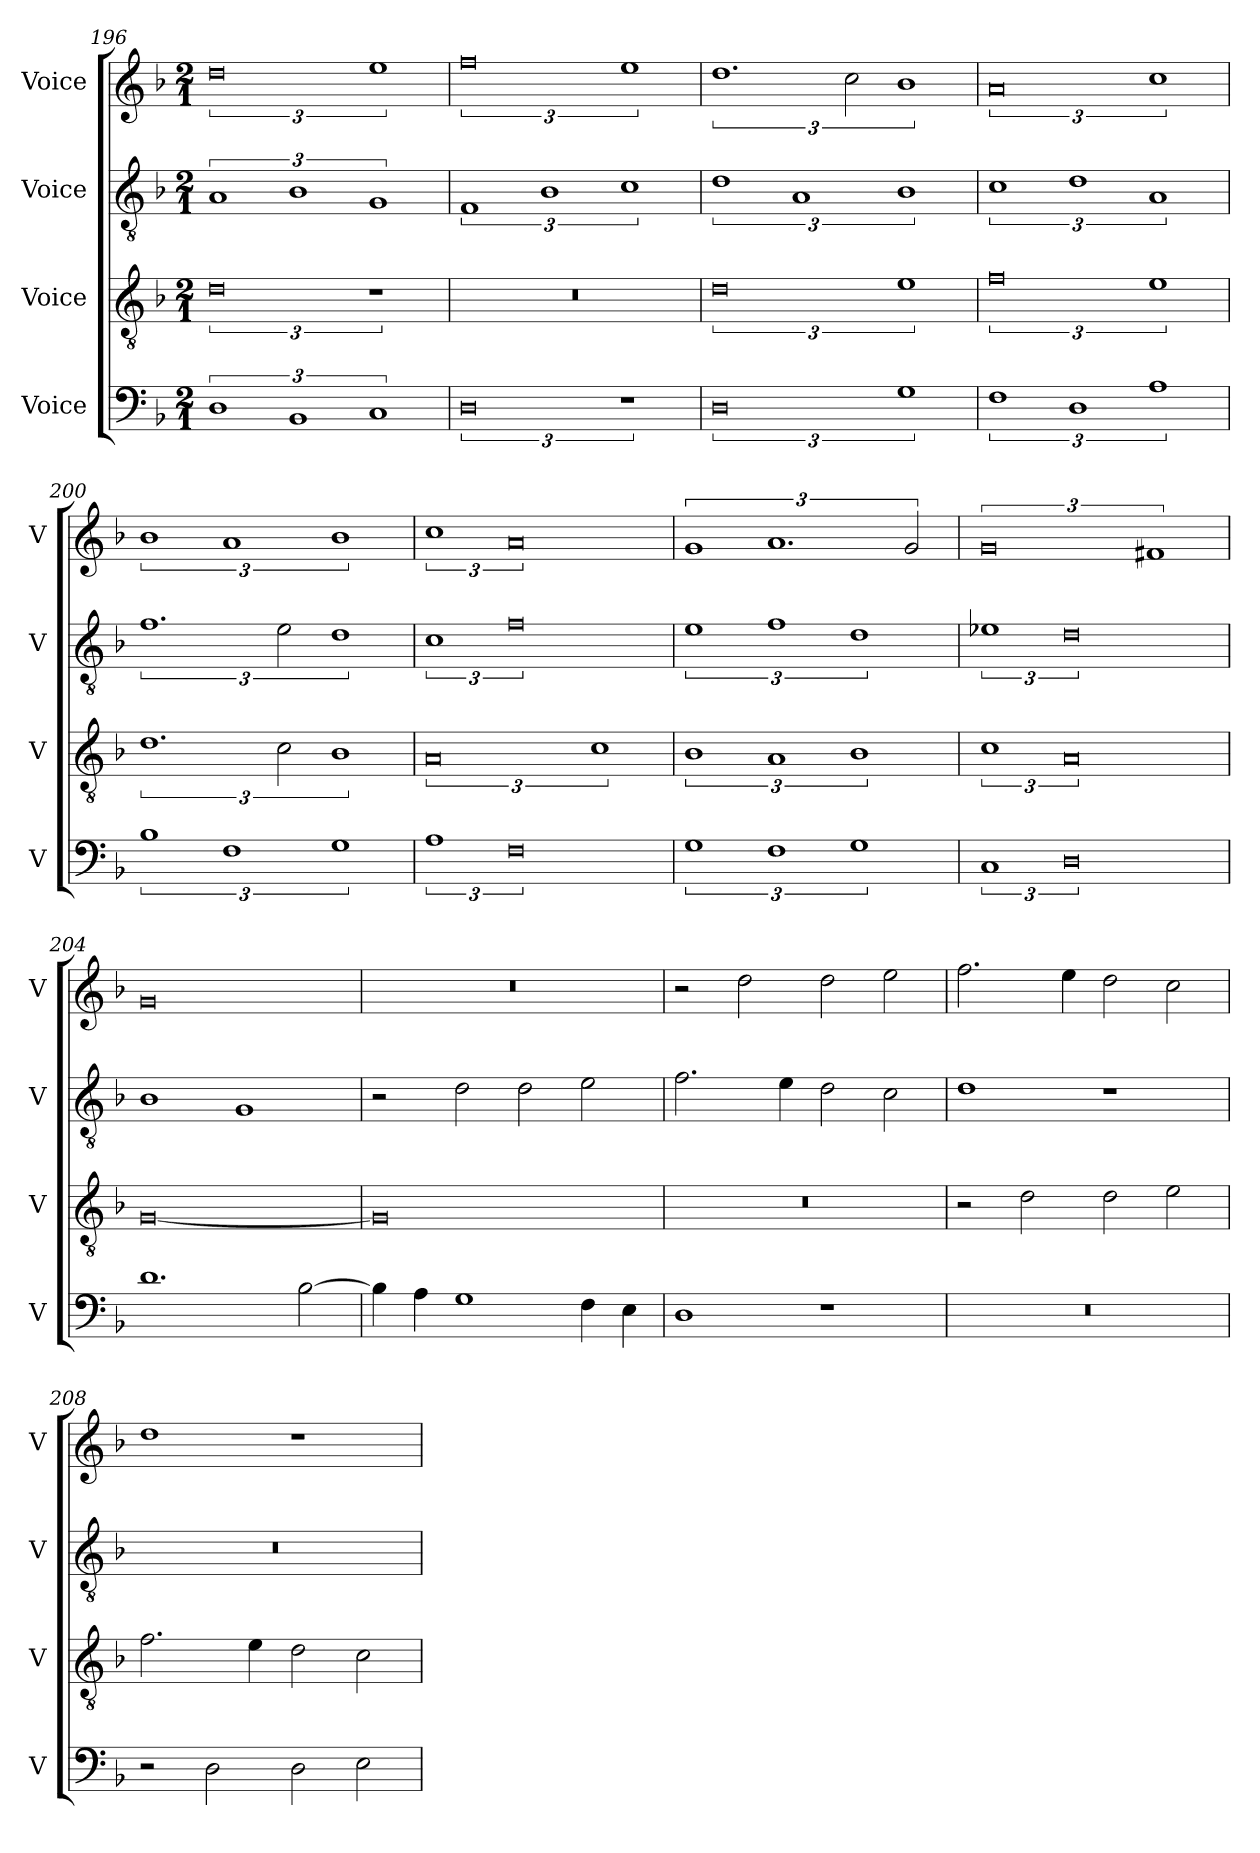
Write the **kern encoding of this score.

**kern	**kern	**kern	**kern
*part4	*part3	*part2	*part1
*staff4	*staff3	*staff2	*staff1
*I"Voice	*I"Voice	*I"Voice	*I"Voice
*I'V	*I'V	*I'V	*I'V
*clefF4	*clefGv2	*clefGv2	*clefG2
*k[b-]	*k[b-]	*k[b-]	*k[b-]
*M2/1	*M2/1	*M2/1	*M2/1
=196	=196	=196	=196
3%2D	3%4d	3%2A	3%4dd
3%2BB-	.	3%2B-	.
3%2C	3%2r	3%2G	3%2ee
=197	=197	=197	=197
3%4D	0r	3%2F	3%4ff
.	.	3%2B-	.
3%2r	.	3%2c	3%2ee
!!LO:PB:g=z
=198	=198	=198	=198
3%4D	3%4d	3%2d	3%2.dd
.	.	3%2A	.
.	.	.	3cc\
3%2G	3%2e	3%2B-	3%2b-
=199	=199	=199	=199
3%2F	3%4f	3%2c	3%4a
3%2D	.	3%2d	.
3%2A	3%2e	3%2A	3%2cc
=200	=200	=200	=200
3%2B-	3%2.d	3%2.f	3%2b-
3%2F	.	.	3%2a
.	3c\	3e\	.
3%2G	3%2B-	3%2d	3%2b-
=201	=201	=201	=201
3%2A	3%4A	3%2c	3%2cc
3%4F	.	3%4f	3%4a
.	3%2c	.	.
=202	=202	=202	=202
3%2G	3%2B-	3%2e	3%2g
3%2F	3%2A	3%2f	3%2.a
3%2G	3%2B-	3%2d	.
.	.	.	3g/
=203	=203	=203	=203
3%2C	3%2c	3%2e-X	3%4g
3%4D	3%4A	3%4d	.
.	.	.	3%2f#X
=204	=204	=204	=204
1.d	[0G	1B-	0g
.	.	1G	.
[2B-\	.	.	.
!!LO:LB:g=z
=205	=205	=205	=205
4B-\]	0G]	2r	0r
4A\	.	.	.
1G	.	2d\	.
.	.	2d\	.
4F\	.	2e\	.
4E\	.	.	.
=206	=206	=206	=206
1D	0r	2.f\	2r
.	.	.	2dd\
.	.	4e\	.
1r	.	2d\	2dd\
.	.	2c\	2ee\
=207	=207	=207	=207
0r	2r	1d	2.ff\
.	2d\	.	.
.	.	.	4ee\
.	2d\	1r	2dd\
.	2e\	.	2cc\
=208	=208	=208	=208
2r	2.f\	0r	1dd
2D\	.	.	.
.	4e\	.	.
2D\	2d\	.	1r
2E\	2c\	.	.
=	=	=	=
*-	*-	*-	*-
